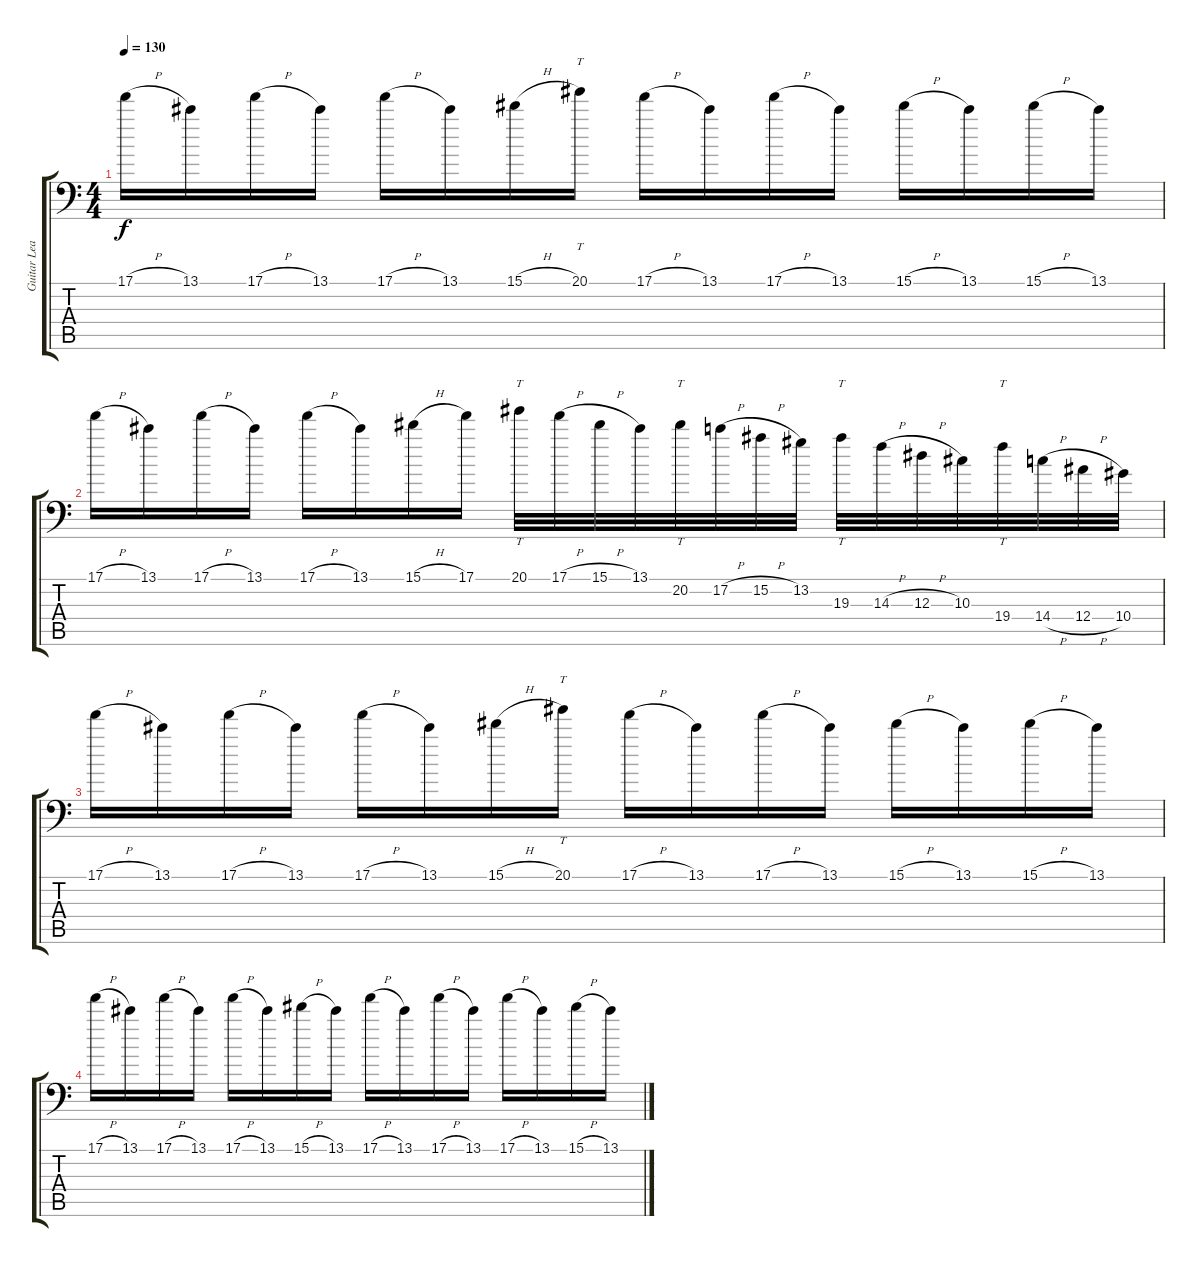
\track ("Guitar Lead" "Guitar Lea") {instrument overdrivenguitar}
\staff {score tabs}
\tuning (C4 G3 Eb3 Bb2 F2 Bb1) {hide}
\ts (4 4)
\tempo 130
\clef f4
\ks c
17.1{h}.16{dy f} 13.1.16 17.1{h}.16 13.1.16 17.1{h}.16 13.1.16 15.1{h}.16 20.1.16{tt} 17.1{h}.16 13.1.16 17.1{h}.16 13.1.16 15.1{h}.16 13.1.16 15.1{h}.16 13.1.16 |
17.1{h}.16 13.1.16 17.1{h}.16 13.1.16 17.1{h}.16 13.1.16 15.1{h}.16 17.1.16 20.1.32{tt} 17.1{h}.32 15.1{h}.32 13.1.32 20.2.32{tt} 17.2{h}.32 15.2{h}.32 13.2.32 19.3.32{tt} 14.3{h}.32 12.3{h}.32 10.3.32 19.4.32{tt} 14.4{h}.32 12.4{h}.32 10.4.32 |
17.1{h}.16 13.1.16 17.1{h}.16 13.1.16 17.1{h}.16 13.1.16 15.1{h}.16 20.1.16{tt} 17.1{h}.16 13.1.16 17.1{h}.16 13.1.16 15.1{h}.16 13.1.16 15.1{h}.16 13.1.16 |
17.1{h}.16 13.1.16 17.1{h}.16 13.1.16 17.1{h}.16 13.1.16 15.1{h}.16 13.1.16 17.1{h}.16 13.1.16 17.1{h}.16 13.1.16 17.1{h}.16 13.1.16 15.1{h}.16 13.1.16
